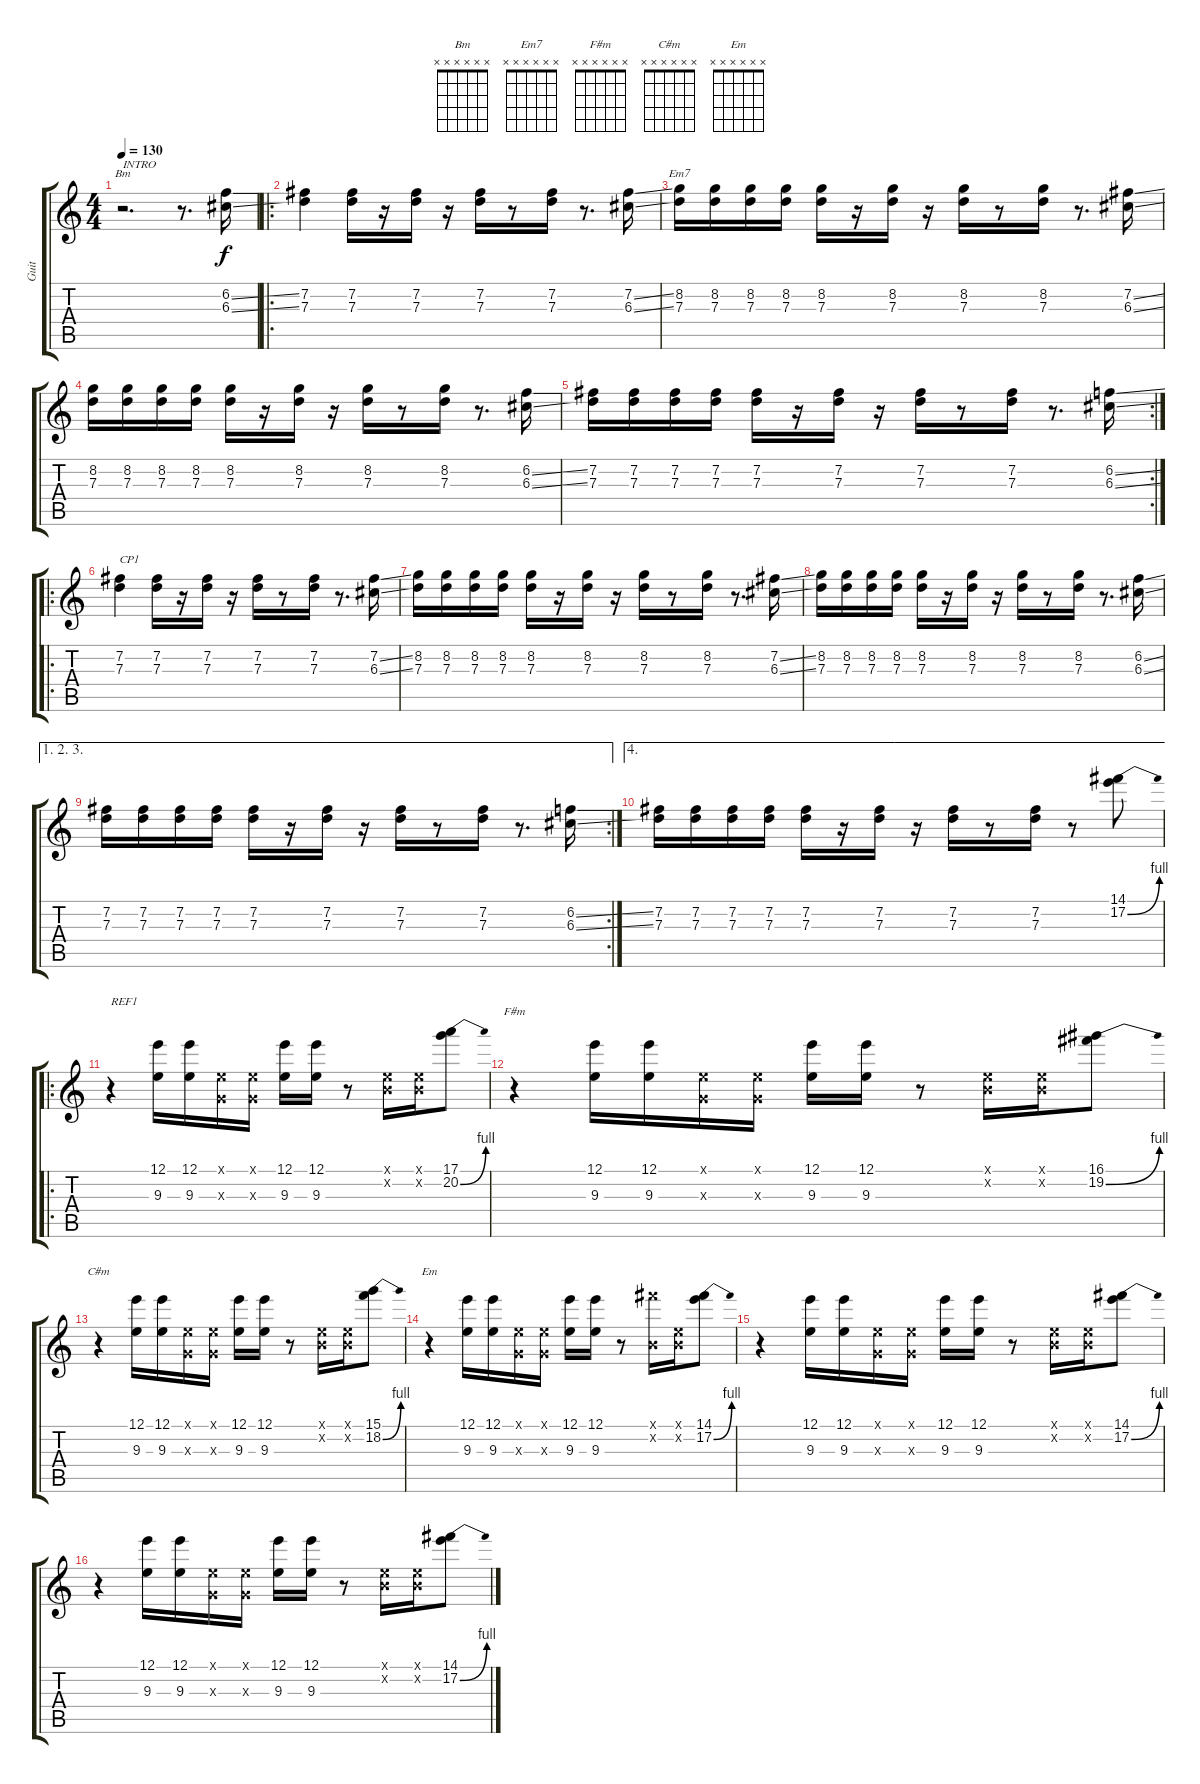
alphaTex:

\track ("Guit " "Guit ") {instrument electricguitarclean}
\staff {score tabs}
\tuning (E4 B3 G3 D3 A2 E2) {hide}
\chord ("Bm" x x x x x x)
\chord ("Em7" x x x x x x)
\chord ("F#m" x x x x x x)
\chord ("C#m" x x x x x x)
\chord ("Em" x x x x x x)
\ts (4 4)
\tempo 130
\clef g2
\ks c
r.2{d ch "Bm" txt "INTRO" dy f instrument electricguitarclean} r.8{d} (6.2{ss} 6.3{ss}).16 |
\ro
(7.2 7.3).4 (7.2 7.3).16 r.16 (7.2 7.3).16 r.16 (7.2 7.3).16 r.8 (7.2 7.3).16 r.8{d} (7.2{ss} 6.3{ss}).16 |
(8.2 7.3).16{ch "Em7"} (8.2 7.3).16 (8.2 7.3).16 (8.2 7.3).16 (8.2 7.3).16 r.16 (8.2 7.3).16 r.16 (8.2 7.3).16 r.8 (8.2 7.3).16 r.8{d} (7.2{ss} 6.3{ss}).16 |
(8.2 7.3).16 (8.2 7.3).16 (8.2 7.3).16 (8.2 7.3).16 (8.2 7.3).16 r.16 (8.2 7.3).16 r.16 (8.2 7.3).16 r.8 (8.2 7.3).16 r.8{d} (6.2{ss} 6.3{ss}).16 |
\rc 2
(7.2 7.3).16 (7.2 7.3).16 (7.2 7.3).16 (7.2 7.3).16 (7.2 7.3).16 r.16 (7.2 7.3).16 r.16 (7.2 7.3).16 r.8 (7.2 7.3).16 r.8{d} (6.2{ss} 6.3{ss}).16 |
\ro
(7.2 7.3).4{txt "CP1"} (7.2 7.3).16 r.16 (7.2 7.3).16 r.16 (7.2 7.3).16 r.8 (7.2 7.3).16 r.8{d} (7.2{ss} 6.3{ss}).16 |
(8.2 7.3).16 (8.2 7.3).16 (8.2 7.3).16 (8.2 7.3).16 (8.2 7.3).16 r.16 (8.2 7.3).16 r.16 (8.2 7.3).16 r.8 (8.2 7.3).16 r.8{d} (7.2{ss} 6.3{ss}).16 |
(8.2 7.3).16 (8.2 7.3).16 (8.2 7.3).16 (8.2 7.3).16 (8.2 7.3).16 r.16 (8.2 7.3).16 r.16 (8.2 7.3).16 r.8 (8.2 7.3).16 r.8{d} (6.2{ss} 6.3{ss}).16 |
\ae (1 2 3)
\rc 2
(7.2 7.3).16 (7.2 7.3).16 (7.2 7.3).16 (7.2 7.3).16 (7.2 7.3).16 r.16 (7.2 7.3).16 r.16 (7.2 7.3).16 r.8 (7.2 7.3).16 r.8{d} (6.2{ss} 6.3{ss}).16 |
\ae 4
(7.2 7.3).16 (7.2 7.3).16 (7.2 7.3).16 (7.2 7.3).16 (7.2 7.3).16 r.16 (7.2 7.3).16 r.16 (7.2 7.3).16 r.8 (7.2 7.3).16 r.8 (14.1 17.2{be (bend 0 0 60 4)}).8 |
\ro
r.4{txt "REF1"} (12.1 9.3).16 (12.1 9.3).16 (0.1{x} 0.3{x}).16 (0.1{x} 0.3{x}).16 (12.1 9.3).16 (12.1 9.3).16 r.8 (0.1{x} 0.2{x}).16 (0.1{x} 0.2{x}).16 (17.1 20.2{be (bend 0 0 60 4)}).8 |
r.4{ch "F#m"} (12.1 9.3).16 (12.1 9.3).16 (0.1{x} 0.3{x}).16 (0.1{x} 0.3{x}).16 (12.1 9.3).16 (12.1 9.3).16 r.8 (0.1{x} 0.2{x}).16 (0.1{x} 0.2{x}).16 (16.1 19.2{be (bend 0 0 60 4)}).8 |
r.4{ch "C#m"} (12.1 9.3).16 (12.1 9.3).16 (0.1{x} 0.3{x}).16 (0.1{x} 0.3{x}).16 (12.1 9.3).16 (12.1 9.3).16 r.8 (0.1{x} 0.2{x}).16 (0.1{x} 0.2{x}).16 (15.1 18.2{be (bend 0 0 60 4)}).8 |
r.4{ch "Em"} (12.1 9.3).16 (12.1 9.3).16 (0.1{x} 0.3{x}).16 (0.1{x} 0.3{x}).16 (12.1 9.3).16 (12.1 9.3).16 r.8 (14.1{x} 0.2{x}).16 (0.1{x} 0.2{x}).16 (14.1 17.2{be (bend 0 0 60 4)}).8 |
r.4 (12.1 9.3).16 (12.1 9.3).16 (0.1{x} 0.3{x}).16 (0.1{x} 0.3{x}).16 (12.1 9.3).16 (12.1 9.3).16 r.8 (0.1{x} 0.2{x}).16 (0.1{x} 0.2{x}).16 (14.1 17.2{be (bend 0 0 60 4)}).8 |
r.4 (12.1 9.3).16 (12.1 9.3).16 (0.1{x} 0.3{x}).16 (0.1{x} 0.3{x}).16 (12.1 9.3).16 (12.1 9.3).16 r.8 (0.1{x} 0.2{x}).16 (0.1{x} 0.2{x}).16 (14.1 17.2{be (bend 0 0 60 4)}).8
